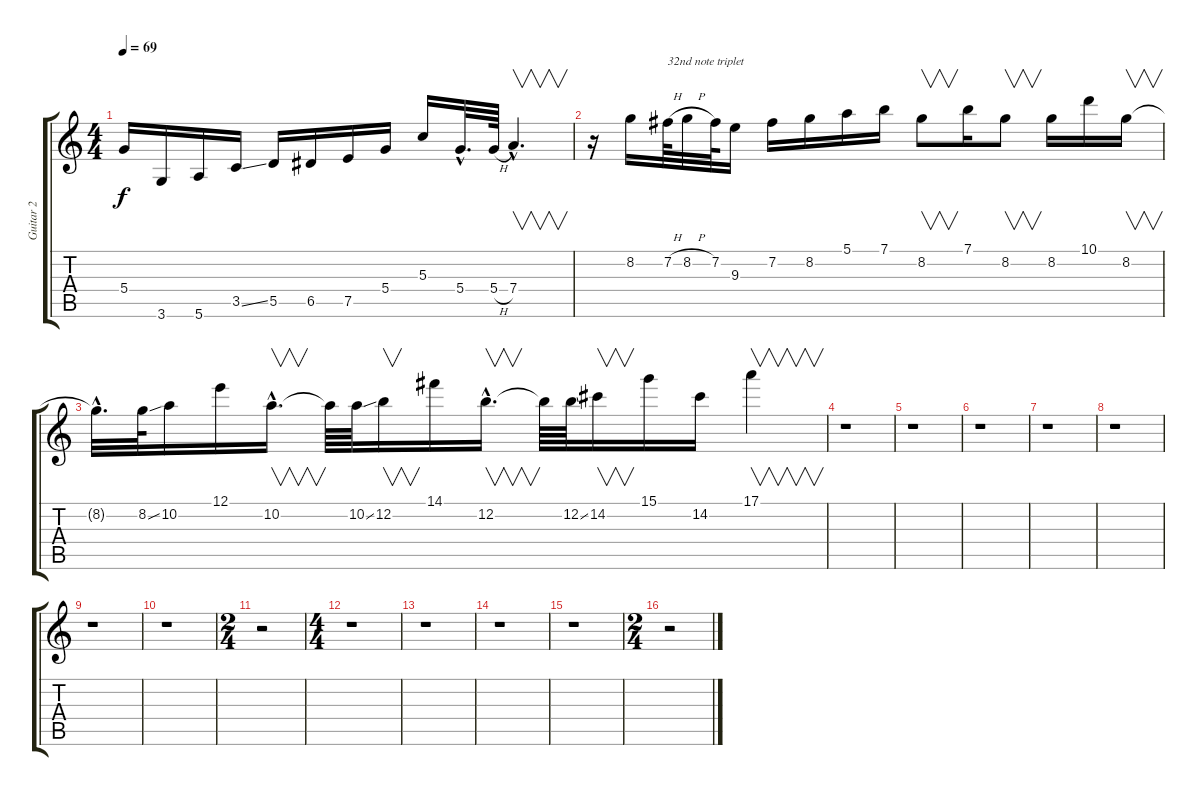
\track ("Guitar 2" "Guitar 2") {instrument acousticguitarnylon}
\staff {score tabs}
\tuning (E4 B3 G3 D3 A2 E2) {hide}
\ts (4 4)
\tempo 69
\clef g2
\ks c
5.4{t}.16{dy f} 3.6.16 5.6.16 3.5{ss}.16 5.5.16 6.5.16 7.5.16 5.4.16 5.3.16 5.4{hac}.32{d} 5.4{h}.64 7.4{hac}.4{v d} |
r.16 8.2.16 7.2{h}.64{txt "32nd note triplet"} 8.2{h}.32 7.2.64 9.3.16 7.2.16 8.2.16 5.1.16 7.1.16 8.2.8{v} 7.1.16 8.2.8{v} 8.2.16 10.1.16 8.2.16{v} |
8.2{hac t}.32{d} 8.2{ss}.64 10.2.16 12.1.16 10.2{hac}.16{v d} 10.2{t}.64 10.2{ss}.64 12.2.16{v} 14.1.16 12.2{hac}.16{v d} 12.2{t}.64 12.2{ss}.64 14.2.16{v} 15.1.16 14.2.16 17.1.4{v} |
r.1 |
r.1 |
r.1 |
r.1 |
r.1 |
r.1 |
r.1 |
\ts (2 4)
r.2 |
\ts (4 4)
r.1 |
r.1 |
r.1 |
r.1 |
\ts (2 4)
r.2
